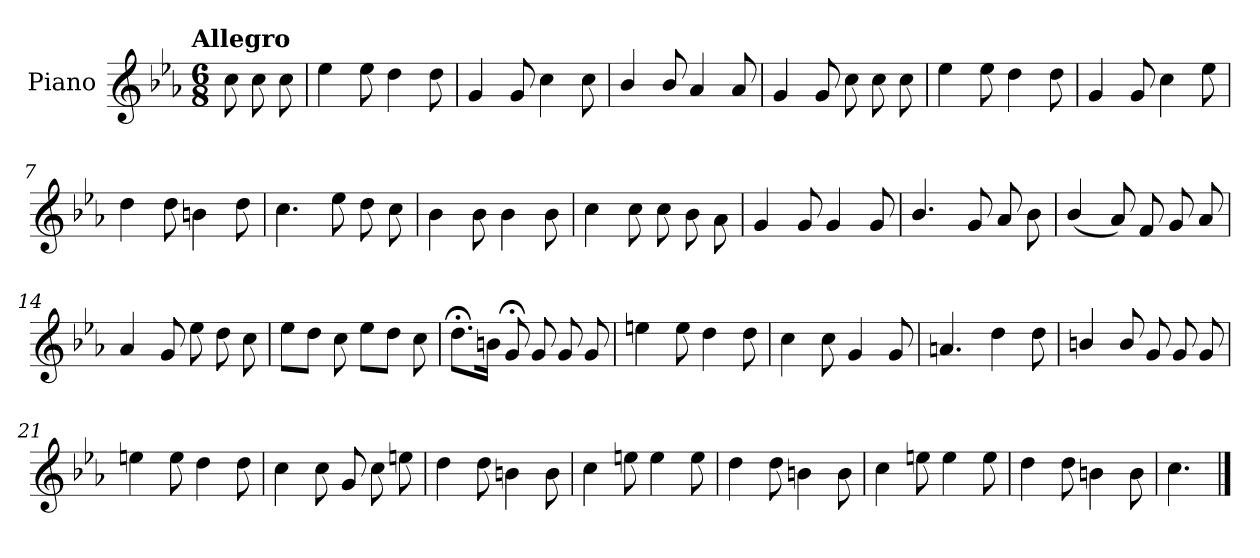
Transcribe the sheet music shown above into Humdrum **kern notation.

**kern
*part1
*staff1
*I"Piano
*I'Pno.
*clefG2
*k[b-e-a-]
!!LO:TX:omd:t=Allegro
*M6/8
*MM144
=
8cc\
8cc\
8cc\
=1
4ee-\
8ee-\
4dd\
8dd\
=2
4g/
8g/
4cc\
8cc\
=3
4b-/
8b-/
4a-/
8a-/
=4
4g/
8g/
8cc\
8cc\
8cc\
!!LO:LB:g=z
=5
4ee-\
8ee-\
4dd\
8dd\
=6
4g/
8g/
4cc\
8ee-\
=7
4dd\
8dd\
4bn\
8dd\
=8
4.cc\
8ee-\
8dd\
8cc\
=9
4b-\
8b-\
4b-\
8b-\
!!LO:LB:g=z
=10
4cc\
8cc\
8cc\
8b-\
8a-\
=11
4g/
8g/
4g/
8g/
=12
4.b-/
8g/
8a-/
8b-\
=13
(<4b-/
8a-/)
8f/
8g/
8a-/
=14
4a-/
8g/
8ee-\
8dd\
8cc\
!!LO:LB:g=z
=15
8ee-\L
8dd\J
8cc\
8ee-\L
8dd\J
8cc\
=16
8.dd;<\L
16bn\Jk
8g;</
8g/
8g/
8g/
=17
4ee\
8ee\
4dd\
8dd\
=18
4cc\
8cc\
4g/
8g/
!!LO:LB:g=z
=19
4.a/
4dd\
8dd\
=20
4b/
8b/
8g/
8g/
8g/
=21
4ee\
8ee\
4dd\
8dd\
=22
4cc\
8cc\
8g/
8cc\
8ee\
=23
4dd\
8dd\
4b\
8b\
!!LO:LB:g=z
=24
4cc\
8ee\
4ee\
8ee\
=25
4dd\
8dd\
4b\
8b\
=26
4cc\
8ee\
4ee\
8ee\
=27
4dd\
8dd\
4b\
8b\
=28
4.cc\
==
*-
